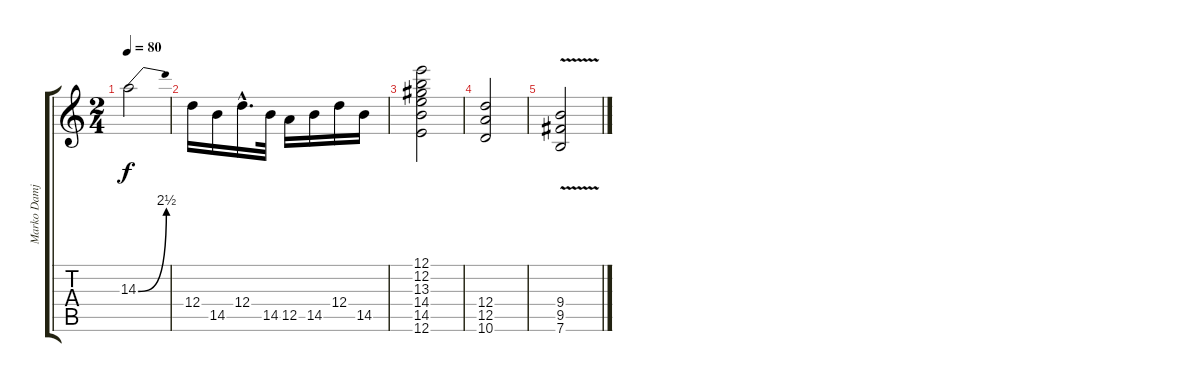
\track ("Marko Damjanovic" "Marko Damj") {instrument distortionguitar}
\staff {score tabs}
\tuning (E4 B3 G3 D3 A2 E2) {hide}
\ts (2 4)
\tempo 80
\clef g2
\ks c
14.3{be (bend 0 0 60 10)}.2{dy f} |
12.4.16 14.5.16 12.4{hac}.16{d} 14.5.32 12.5.16 14.5.16 12.4.16 14.5.16 |
(12.1 12.2 13.3 14.4 14.5 12.6).2 |
(12.4 12.5 10.6).2 |
(9.4{v} 9.5 7.6).2
